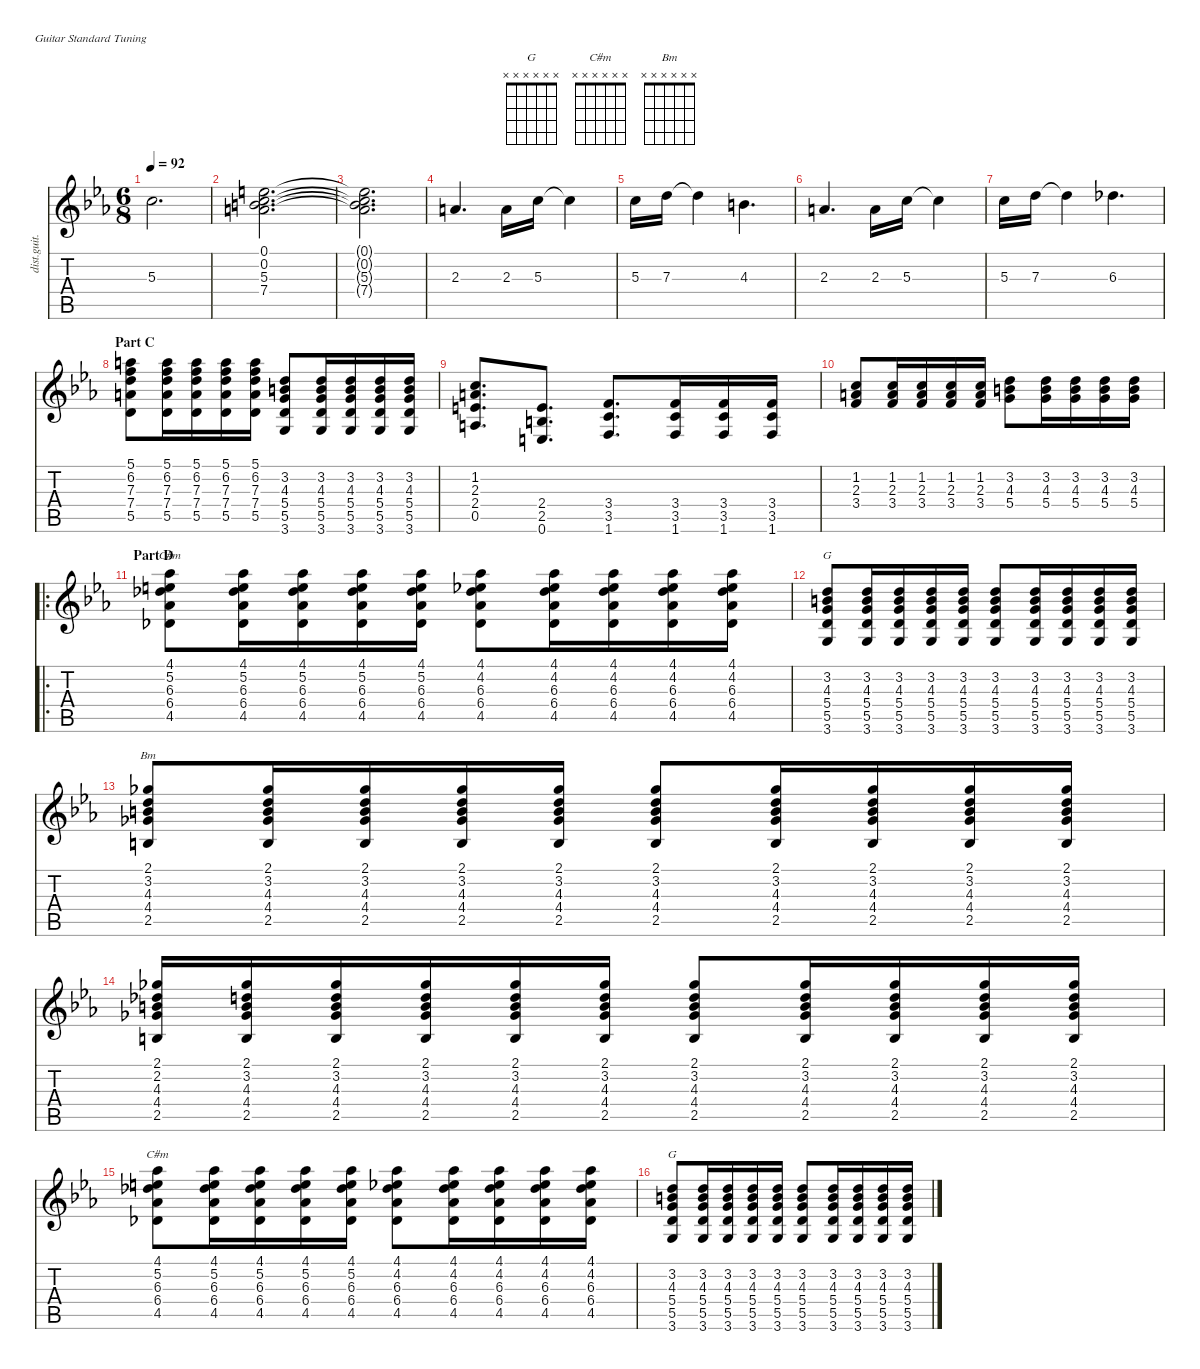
\defaultSystemsLayout 4
\hideDynamics
\bracketExtendMode nobrackets
\track ("Guitar - Peter Lindgren" "dist.guit.") {instrument distortionguitar}
\staff {score tabs}
\tuning (E4 B3 G3 D3 A2 E2)
\chord ("G" x x x x x x)
\chord ("C#m" x x x x x x)
\chord ("Bm" x x x x x x)
\ts (6 8)
\tempo 92
\clef g2
\ks cminor
5.3{t acc forcenatural}.2{d dy f beam Down} |
(0.1{acc forcenatural} 0.2{acc forcenatural} 5.3{acc forcenatural} 7.4{acc forcenatural}).2{d beam Down} |
(0.1{t acc forcenatural} 0.2{t acc forcenatural} 5.3{t acc forcenatural} 7.4{t acc forcenatural}).2{d beam Down} |
2.3{acc forcenatural}.4{d beam Up} 2.3{acc forcenatural}.16{beam Down} 5.3{acc forcenatural}.16{beam Down} 5.3{t acc forcenatural}.4{beam Down} |
5.3{acc forcenatural}.16{beam Down} 7.3{acc forcenatural}.16{beam Down} 7.3{t acc forcenatural}.4{beam Down} 4.3{acc forcenatural}.4{d beam Down} |
2.3{acc forcenatural}.4{d beam Up} 2.3{acc forcenatural}.16{beam Down} 5.3{acc forcenatural}.16{beam Down} 5.3{t acc forcenatural}.4{beam Down} |
5.3{acc forcenatural}.16{beam Down} 7.3{acc forcenatural}.16{beam Down} 7.3{t acc forcenatural}.4{beam Down} 6.3{acc b}.4{d beam Down} |
\section ("" "Part C")
(5.1{acc forcenatural} 6.2{acc forcenatural} 7.3{acc forcenatural} 7.4{acc forcenatural} 5.5{acc forcenatural}).8{beam Down} (5.1{acc forcenatural} 6.2{acc forcenatural} 7.3{acc forcenatural} 7.4{acc forcenatural} 5.5{acc forcenatural}).16{beam Down} (5.1{acc forcenatural} 6.2{acc forcenatural} 7.3{acc forcenatural} 7.4{acc forcenatural} 5.5{acc forcenatural}).16{beam Down} (5.1{acc forcenatural} 6.2{acc forcenatural} 7.3{acc forcenatural} 7.4{acc forcenatural} 5.5{acc forcenatural}).16{beam Down} (5.1{acc forcenatural} 6.2{acc forcenatural} 7.3{acc forcenatural} 7.4{acc forcenatural} 5.5{acc forcenatural}).16{beam Down} (3.2{acc forcenatural} 4.3{acc forcenatural} 5.4{acc forcenatural} 5.5{acc forcenatural} 3.6{acc forcenatural}).8{beam Up} (3.2{acc forcenatural} 4.3{acc forcenatural} 5.4{acc forcenatural} 5.5{acc forcenatural} 3.6{acc forcenatural}).16{beam Up} (3.2{acc forcenatural} 4.3{acc forcenatural} 5.4{acc forcenatural} 5.5{acc forcenatural} 3.6{acc forcenatural}).16{beam Up} (3.2{acc forcenatural} 4.3{acc forcenatural} 5.4{acc forcenatural} 5.5{acc forcenatural} 3.6{acc forcenatural}).16{beam Up} (3.2{acc forcenatural} 4.3{acc forcenatural} 5.4{acc forcenatural} 5.5{acc forcenatural} 3.6{acc forcenatural}).16{beam Up} |
(1.2{acc forcenatural} 2.3{acc forcenatural} 2.4{acc forcenatural} 0.5{acc forcenatural}).8{d beam Up} (2.4{acc forcenatural} 2.5{acc forcenatural} 0.6{acc forcenatural}).8{d beam Up} (3.4{acc forcenatural} 3.5{acc forcenatural} 1.6{acc forcenatural}).8{d beam Up} (3.4{acc forcenatural} 3.5{acc forcenatural} 1.6{acc forcenatural}).16{beam Up} (3.4{acc forcenatural} 3.5{acc forcenatural} 1.6{acc forcenatural}).16{beam Up} (3.4{acc forcenatural} 3.5{acc forcenatural} 1.6{acc forcenatural}).16{beam Up} |
(1.2{acc forcenatural} 2.3{acc forcenatural} 3.4{acc forcenatural}).8{beam Up} (1.2{acc forcenatural} 2.3{acc forcenatural} 3.4{acc forcenatural}).16{beam Up} (1.2{acc forcenatural} 2.3{acc forcenatural} 3.4{acc forcenatural}).16{beam Up} (1.2{acc forcenatural} 2.3{acc forcenatural} 3.4{acc forcenatural}).16{beam Up} (1.2{acc forcenatural} 2.3{acc forcenatural} 3.4{acc forcenatural}).16{beam Up} (3.2{acc forcenatural} 4.3{acc forcenatural} 5.4{acc forcenatural}).8{beam Down} (3.2{acc forcenatural} 4.3{acc forcenatural} 5.4{acc forcenatural}).16{beam Down} (3.2{acc forcenatural} 4.3{acc forcenatural} 5.4{acc forcenatural}).16{beam Down} (3.2{acc forcenatural} 4.3{acc forcenatural} 5.4{acc forcenatural}).16{beam Down} (3.2{acc forcenatural} 4.3{acc forcenatural} 5.4{acc forcenatural}).16{beam Down} |
\ro
\section ("" "Part D")
(4.1{acc b} 5.2{acc forcenatural} 6.3{acc b} 6.4{acc b} 4.5{acc b}).8{ch "C#m" beam Down} (4.1{acc b} 5.2{acc forcenatural} 6.3{acc b} 6.4{acc b} 4.5{acc b}).16{beam Down} (4.1{acc b} 5.2{acc forcenatural} 6.3{acc b} 6.4{acc b} 4.5{acc b}).16{beam Down} (4.1{acc b} 5.2{acc forcenatural} 6.3{acc b} 6.4{acc b} 4.5{acc b}).16{beam Down} (4.1{acc b} 5.2{acc forcenatural} 6.3{acc b} 6.4{acc b} 4.5{acc b}).16{beam Down} (4.1{acc b} 4.2{acc b} 6.3{acc b} 6.4{acc b} 4.5{acc b}).8{beam Down} (4.1{acc b} 4.2{acc b} 6.3{acc b} 6.4{acc b} 4.5{acc b}).16{beam Down} (4.1{acc b} 4.2{acc b} 6.3{acc b} 6.4{acc b} 4.5{acc b}).16{beam Down} (4.1{acc b} 4.2{acc b} 6.3{acc b} 6.4{acc b} 4.5{acc b}).16{beam Down} (4.1{acc b} 4.2{acc b} 6.3{acc b} 6.4{acc b} 4.5{acc b}).16{beam Down} |
(3.2{acc forcenatural} 4.3{acc forcenatural} 5.4{acc forcenatural} 5.5{acc forcenatural} 3.6{acc forcenatural}).8{ch "G" beam Up} (3.2{acc forcenatural} 4.3{acc forcenatural} 5.4{acc forcenatural} 5.5{acc forcenatural} 3.6{acc forcenatural}).16{beam Up} (3.2{acc forcenatural} 4.3{acc forcenatural} 5.4{acc forcenatural} 5.5{acc forcenatural} 3.6{acc forcenatural}).16{beam Up} (3.2{acc forcenatural} 4.3{acc forcenatural} 5.4{acc forcenatural} 5.5{acc forcenatural} 3.6{acc forcenatural}).16{beam Up} (3.2{acc forcenatural} 4.3{acc forcenatural} 5.4{acc forcenatural} 5.5{acc forcenatural} 3.6{acc forcenatural}).16{beam Up} (3.2{acc forcenatural} 4.3{acc forcenatural} 5.4{acc forcenatural} 5.5{acc forcenatural} 3.6{acc forcenatural}).8{beam Up} (3.2{acc forcenatural} 4.3{acc forcenatural} 5.4{acc forcenatural} 5.5{acc forcenatural} 3.6{acc forcenatural}).16{beam Up} (3.2{acc forcenatural} 4.3{acc forcenatural} 5.4{acc forcenatural} 5.5{acc forcenatural} 3.6{acc forcenatural}).16{beam Up} (3.2{acc forcenatural} 4.3{acc forcenatural} 5.4{acc forcenatural} 5.5{acc forcenatural} 3.6{acc forcenatural}).16{beam Up} (3.2{acc forcenatural} 4.3{acc forcenatural} 5.4{acc forcenatural} 5.5{acc forcenatural} 3.6{acc forcenatural}).16{beam Up} |
(2.1{acc b} 3.2{acc forcenatural} 4.3{acc forcenatural} 4.4{acc b} 2.5{acc forcenatural}).8{ch "Bm" beam Up} (2.1{acc b} 3.2{acc forcenatural} 4.3{acc forcenatural} 4.4{acc b} 2.5{acc forcenatural}).16{beam Up} (2.1{acc b} 3.2{acc forcenatural} 4.3{acc forcenatural} 4.4{acc b} 2.5{acc forcenatural}).16{beam Up} (2.1{acc b} 3.2{acc forcenatural} 4.3{acc forcenatural} 4.4{acc b} 2.5{acc forcenatural}).16{beam Up} (2.1{acc b} 3.2{acc forcenatural} 4.3{acc forcenatural} 4.4{acc b} 2.5{acc forcenatural}).16{beam Up} (2.1{acc b} 3.2{acc forcenatural} 4.3{acc forcenatural} 4.4{acc b} 2.5{acc forcenatural}).8{beam Up} (2.1{acc b} 3.2{acc forcenatural} 4.3{acc forcenatural} 4.4{acc b} 2.5{acc forcenatural}).16{beam Up} (2.1{acc b} 3.2{acc forcenatural} 4.3{acc forcenatural} 4.4{acc b} 2.5{acc forcenatural}).16{beam Up} (2.1{acc b} 3.2{acc forcenatural} 4.3{acc forcenatural} 4.4{acc b} 2.5{acc forcenatural}).16{beam Up} (2.1{acc b} 3.2{acc forcenatural} 4.3{acc forcenatural} 4.4{acc b} 2.5{acc forcenatural}).16{beam Up} |
(2.1{acc b} 2.2{acc b} 4.3{acc forcenatural} 4.4{acc b} 2.5{acc forcenatural}).16{beam Up} (2.1{acc b} 3.2{acc forcenatural} 4.3{acc forcenatural} 4.4{acc b} 2.5{acc forcenatural}).16{beam Up} (2.1{acc b} 3.2{acc forcenatural} 4.3{acc forcenatural} 4.4{acc b} 2.5{acc forcenatural}).16{beam Up} (2.1{acc b} 3.2{acc forcenatural} 4.3{acc forcenatural} 4.4{acc b} 2.5{acc forcenatural}).16{beam Up} (2.1{acc b} 3.2{acc forcenatural} 4.3{acc forcenatural} 4.4{acc b} 2.5{acc forcenatural}).16{beam Up} (2.1{acc b} 3.2{acc forcenatural} 4.3{acc forcenatural} 4.4{acc b} 2.5{acc forcenatural}).16{beam Up} (2.1{acc b} 3.2{acc forcenatural} 4.3{acc forcenatural} 4.4{acc b} 2.5{acc forcenatural}).8{beam Up} (2.1{acc b} 3.2{acc forcenatural} 4.3{acc forcenatural} 4.4{acc b} 2.5{acc forcenatural}).16{beam Up} (2.1{acc b} 3.2{acc forcenatural} 4.3{acc forcenatural} 4.4{acc b} 2.5{acc forcenatural}).16{beam Up} (2.1{acc b} 3.2{acc forcenatural} 4.3{acc forcenatural} 4.4{acc b} 2.5{acc forcenatural}).16{beam Up} (2.1{acc b} 3.2{acc forcenatural} 4.3{acc forcenatural} 4.4{acc b} 2.5{acc forcenatural}).16{beam Up} |
(4.1{acc b} 5.2{acc forcenatural} 6.3{acc b} 6.4{acc b} 4.5{acc b}).8{ch "C#m" beam Down} (4.1{acc b} 5.2{acc forcenatural} 6.3{acc b} 6.4{acc b} 4.5{acc b}).16{beam Down} (4.1{acc b} 5.2{acc forcenatural} 6.3{acc b} 6.4{acc b} 4.5{acc b}).16{beam Down} (4.1{acc b} 5.2{acc forcenatural} 6.3{acc b} 6.4{acc b} 4.5{acc b}).16{beam Down} (4.1{acc b} 5.2{acc forcenatural} 6.3{acc b} 6.4{acc b} 4.5{acc b}).16{beam Down} (4.1{acc b} 4.2{acc b} 6.3{acc b} 6.4{acc b} 4.5{acc b}).8{beam Down} (4.1{acc b} 4.2{acc b} 6.3{acc b} 6.4{acc b} 4.5{acc b}).16{beam Down} (4.1{acc b} 4.2{acc b} 6.3{acc b} 6.4{acc b} 4.5{acc b}).16{beam Down} (4.1{acc b} 4.2{acc b} 6.3{acc b} 6.4{acc b} 4.5{acc b}).16{beam Down} (4.1{acc b} 4.2{acc b} 6.3{acc b} 6.4{acc b} 4.5{acc b}).16{beam Down} |
(3.2{acc forcenatural} 4.3{acc forcenatural} 5.4{acc forcenatural} 5.5{acc forcenatural} 3.6{acc forcenatural}).8{ch "G" beam Up} (3.2{acc forcenatural} 4.3{acc forcenatural} 5.4{acc forcenatural} 5.5{acc forcenatural} 3.6{acc forcenatural}).16{beam Up} (3.2{acc forcenatural} 4.3{acc forcenatural} 5.4{acc forcenatural} 5.5{acc forcenatural} 3.6{acc forcenatural}).16{beam Up} (3.2{acc forcenatural} 4.3{acc forcenatural} 5.4{acc forcenatural} 5.5{acc forcenatural} 3.6{acc forcenatural}).16{beam Up} (3.2{acc forcenatural} 4.3{acc forcenatural} 5.4{acc forcenatural} 5.5{acc forcenatural} 3.6{acc forcenatural}).16{beam Up} (3.2{acc forcenatural} 4.3{acc forcenatural} 5.4{acc forcenatural} 5.5{acc forcenatural} 3.6{acc forcenatural}).8{beam Up} (3.2{acc forcenatural} 4.3{acc forcenatural} 5.4{acc forcenatural} 5.5{acc forcenatural} 3.6{acc forcenatural}).16{beam Up} (3.2{acc forcenatural} 4.3{acc forcenatural} 5.4{acc forcenatural} 5.5{acc forcenatural} 3.6{acc forcenatural}).16{beam Up} (3.2{acc forcenatural} 4.3{acc forcenatural} 5.4{acc forcenatural} 5.5{acc forcenatural} 3.6{acc forcenatural}).16{beam Up} (3.2{acc forcenatural} 4.3{acc forcenatural} 5.4{acc forcenatural} 5.5{acc forcenatural} 3.6{acc forcenatural}).16{beam Up}
